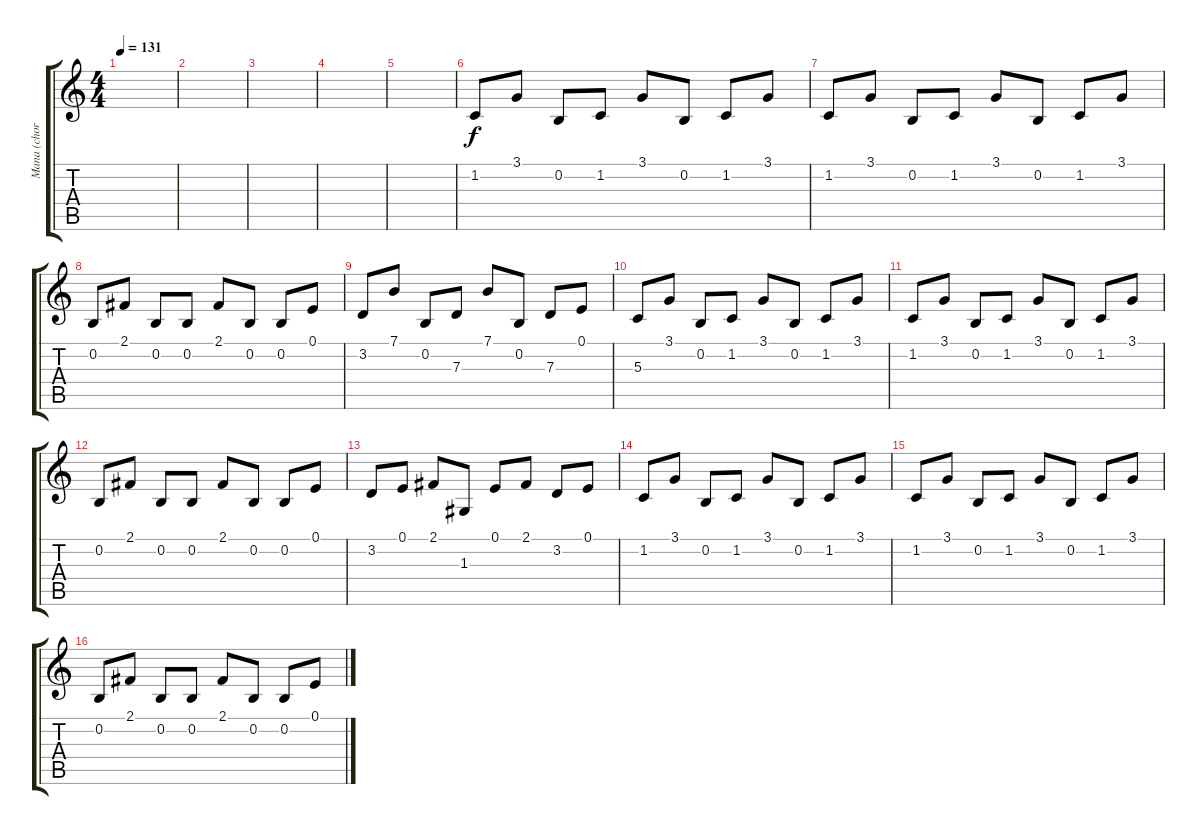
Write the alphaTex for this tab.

\track ("Mana (chorus)" "Mana (chor") {instrument fx7echoes}
\staff {score tabs}
\tuning (E4 B3 G3 D3 A2 E2) {hide}
\ts (4 4)
\tempo 131
\clef g2
\ks c
|
|
|
|
|
1.2.8{dy f} 3.1.8 0.2.8 1.2.8 3.1.8 0.2.8 1.2.8 3.1.8 |
1.2.8 3.1.8 0.2.8 1.2.8 3.1.8 0.2.8 1.2.8 3.1.8 |
0.2.8 2.1.8 0.2.8 0.2.8 2.1.8 0.2.8 0.2.8 0.1.8 |
3.2.8 7.1.8 0.2.8 7.3.8 7.1.8 0.2.8 7.3.8 0.1.8 |
5.3.8 3.1.8 0.2.8 1.2.8 3.1.8 0.2.8 1.2.8 3.1.8 |
1.2.8 3.1.8 0.2.8 1.2.8 3.1.8 0.2.8 1.2.8 3.1.8 |
0.2.8 2.1.8 0.2.8 0.2.8 2.1.8 0.2.8 0.2.8 0.1.8 |
3.2.8 0.1.8 2.1.8 1.3.8 0.1.8 2.1.8 3.2.8 0.1.8 |
1.2.8 3.1.8 0.2.8 1.2.8 3.1.8 0.2.8 1.2.8 3.1.8 |
1.2.8 3.1.8 0.2.8 1.2.8 3.1.8 0.2.8 1.2.8 3.1.8 |
0.2.8 2.1.8 0.2.8 0.2.8 2.1.8 0.2.8 0.2.8 0.1.8
